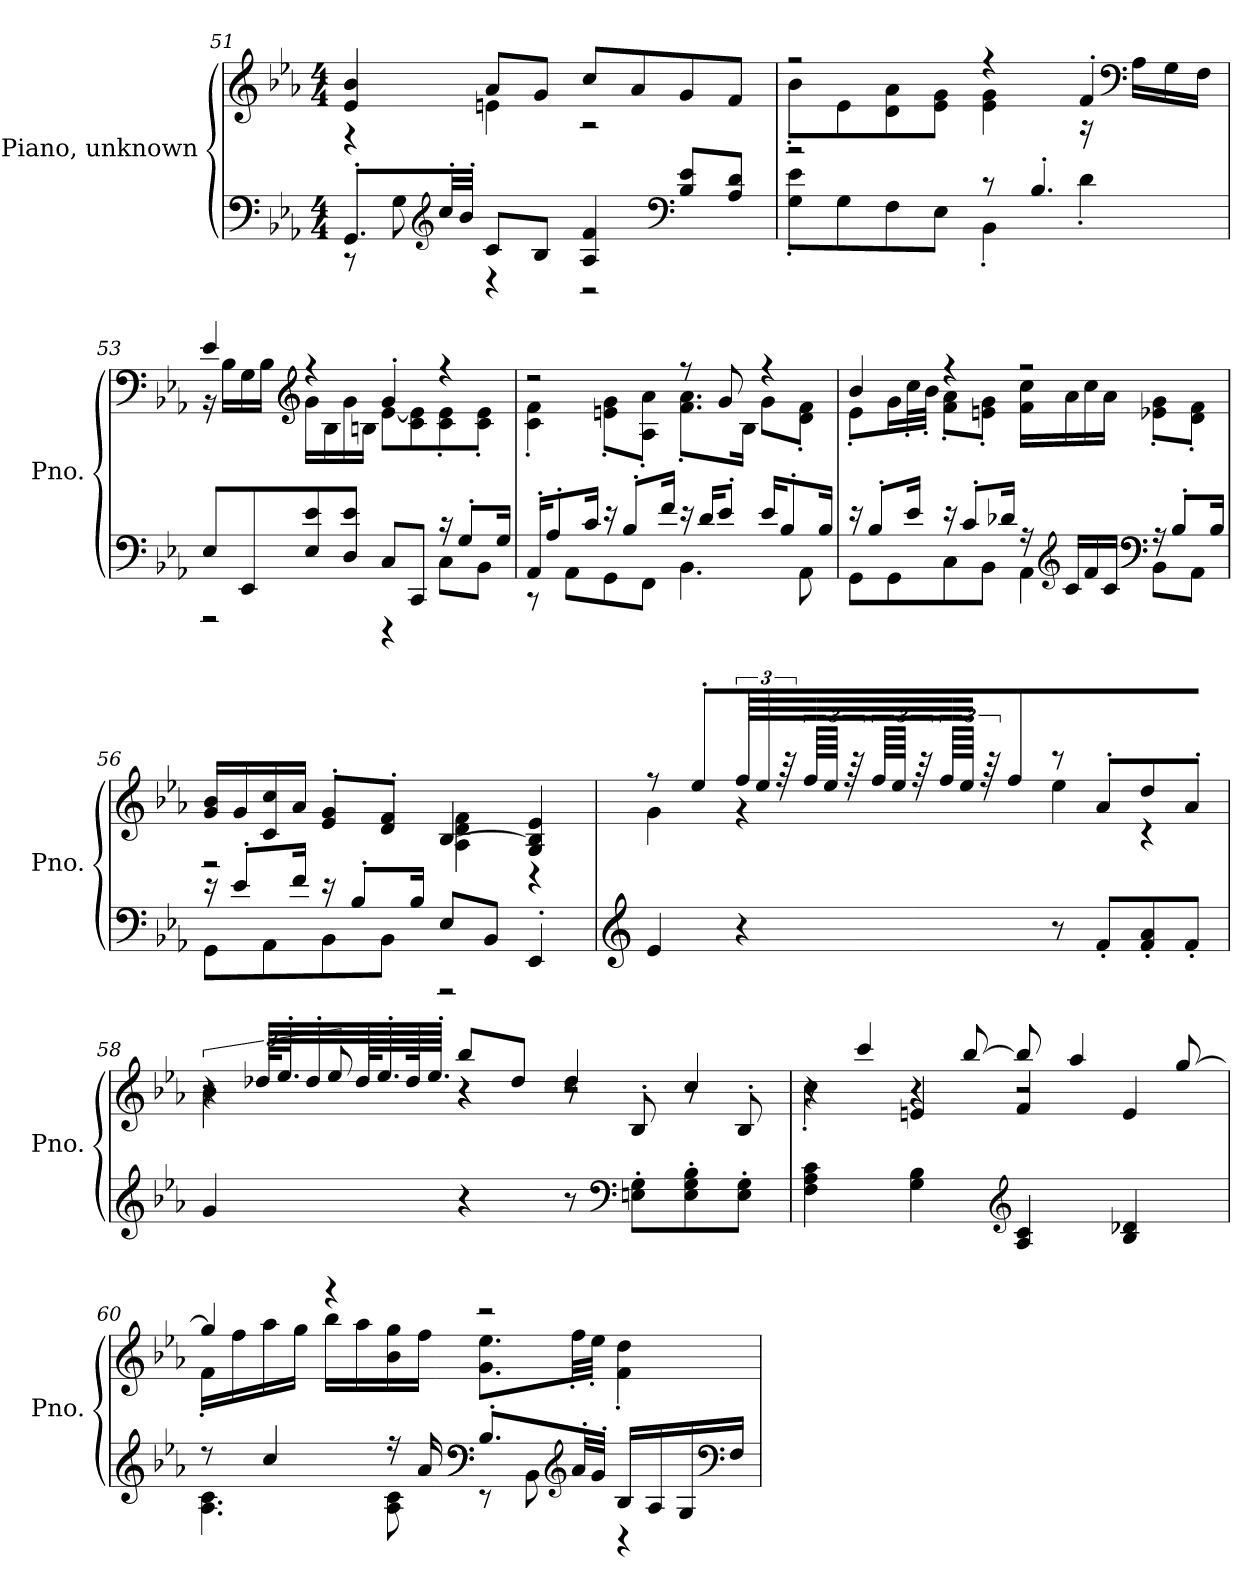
**kern	**kern
*part1	*part1
*staff2	*staff1
*I"Piano, unknown	*
*I'Pno.	*
!!LO:LB:g=z
*clefF4	*clefG2
*k[b-e-a-]	*k[b-e-a-]
*M4/4	*M4/4
=51	=51
*^	*^
8.GG'/L	8r	4e-/ 4b-/	4r
.	8G\	.	.
*clefG2	*	*	*
32cc'/LL	.	.	.
32b-'/JJJ	.	.	.
8c/L	4r	8a-/L	4en\
8B-/J	.	8g/J	.
4A-/ 4f/	2r	8cc/L	2r
.	.	8a-/	.
*clefF4	*	*	*
8B-/ 8e-/L	.	8g/	.
8A-/ 8d/J	.	8f/J	.
=52	=52	=52	=52
2r	8G\' 8e-\'L	2r	8b-'\L
.	8G\	.	8e-\
.	8F\	.	8d\ 8a-\
.	8E-\J	.	8e-\ 8g\J
8r	4BB-'\	4r	4e-\ 4g\
4.B-'/	.	.	.
.	4d'\	4f'/	16r
*	*	*clefF4	*
.	.	.	16A-\LL
.	.	.	16G\
.	.	.	16F\JJ
!!LO:LB:g=z	!!
=53	=53	=53	=53
8E-/L	2r	4e-/	16r
.	.	.	16B-\LL
8EE-/	.	.	16G\
.	.	.	16B-\JJ
*	*	*clefG2	*
8E-/ 8e-/	.	4r	16g\LL
.	.	.	16B-\
8D/ 8e-/J	.	.	16g\
.	.	.	16Bn\JJ
8C/L	4r	4g'/	[8e-\L
8CC/J	.	.	8c\ 8e-\]
16r	8C\L	4r	8c\' 8e-\'
8G'/L	.	.	.
.	8BB-\J	.	8c\' 8e-\'J
16G/Jk	.	.	.
=54	=54	=54	=54
16AA-'/KL	8r	2r	4c\' 4f\'
8A-'/	.	.	.
.	8AA-\L	.	.
16c/Jk	.	.	.
16r	8GG\	.	8en\' 8g\'L
8B-'/L	.	.	.
.	8FF\J	.	8A-\' 8a-\'J
16f/Jk	.	.	.
16r	4.BB-\	8r	8.f\' 8.a-\'L
16d/KL	.	.	.
8e-'/J	.	8g/	.
.	.	.	16B-\Jk
16e-/KL	.	4r	8g\L
8B-'/	.	.	.
.	8AA-\	.	8d\' 8f\'J
16B-/Jk	.	.	.
!!LO:LB:g=z	!!
=55	=55	=55	=55
16r	8GG\L	4b-/	8e-'\L
8B-'/L	.	.	.
.	8GG\	.	16g\L
16e-/Jk	.	.	32cc'\L
.	.	.	32b-'\JJJ
16r	8C\	4r	8f\' 8a-\'L
8c'/L	.	.	.
.	8BB-\J	.	8en\' 8g\'J
16d-X/Jk	.	.	.
16r	4AA-\	2r	16f\ 16cc\LL
*clefG2	*	*	*
16c/LL	.	.	16a-\
16f/	.	.	16cc\
16c/JJ	.	.	16a-\JJ
*clefF4	*	*	*
16r	8BB-\L	.	8e-X\' 8g\'L
8B-'/L	.	.	.
.	8AA-\J	.	8d\' 8f\'J
16B-/Jk	.	.	.
=56	=56	=56	=56
16r	8GG\L	16g/ 16b-/LL	2r
8e-'/L	.	16g/	.
.	8AA-\	16c/ 16cc/	.
16f/Jk	.	16a-/JJ	.
16r	8BB-\	8e-/' 8g/'L	.
8B-'/L	.	.	.
.	8BB-\J	8d/' 8f/'J	.
16B-/Jk	.	.	.
8E-/L	2r	[4B-/	4A-\ 4d\ 4f\
8BB-/J	.	.	.
4EE-'/	.	4G/ 4B-/] 4e-/	4r
*v	*v	*	*
!!LO:PB:g=z	!!
=57	=57	=57
*clefG2	*	*
4e-/	8r	4g\
.	8ee-'/L	.
4r	96ff/LLL	4r
.	96ee-/JJJJ	.
.	96r	.
.	96ff/LLLL	.
.	96ee-/JJJJ	.
.	96r	.
.	96ff/LLLL	.
.	96ee-/JJJJ	.
.	96r	.
.	96ff/LLLL	.
.	96ee-/JJJJ	.
.	96r	.
.	8ff/	.
8r	8r	4ee-\
8f'/L	8a-'/L	.
8f/' 8a-/'	8dd/	4r
8f'/J	8a-'/J	.
=58	=58	=58
*	*	*^
4g/	8r	4b-\	6r
.	128dd-X/KLLLL	.	.
.	64.ee-'/J	.	.
.	32dd-'/	.	.
.	.	.	12ee-'/
.	128dd-/KL	.	.
.	64.ee-'/	.	.
.	128dd-/K	.	.
.	64.ee-'/JJJJ	.	.
4r	4r	4r	8bb-/L
.	.	.	8dd-/J
8r	4dd-/	2r	8r
*clefF4	*	*	*
8En\' 8G\'L	.	.	8B-'/
8E\' 8G\' 8B-\'	4cc/	.	8r
8E\' 8G\'J	.	.	8B-'/
!!LO:LB:g=z	!!	!!
=59	=59	=59	=59
4F\ 4A-\ 4c\	8r	4cc'\	4r
.	4ccc/	.	.
4G\ 4B-\	.	4r	4en/
.	[8bb-/	.	.
*clefG2	*	*	*
4A-/ 4c/	8bb-/]	2r	4f/
.	4aa-/	.	.
4B-/ 4d-X/	.	.	4e/
.	[8gg/	.	.
*	*	*v	*v
=60	=60	=60
*^	*	*
8r	4.A-\ 4.c\	4gg/]	16f'\LL
.	.	.	16ff\
4cc/	.	.	16aa-\
.	.	.	16gg\JJ
.	.	4r	16bb-\LL
.	.	.	16aa-\
16r	8A-\ 8c\	.	16b-\ 16gg\
16a-/	.	.	16ff\JJ
*clefF4	*	*	*
8.B-'/L	8r	2r	8.g\ 8.ee-\L
.	8BB-\	.	.
*clefG2	*	*	*
32a-'/LL	.	.	32ff'\LL
32g'/JJJ	.	.	32ee-'\JJJ
16B-/LL	4r	.	4f\' 4dd\'
16A-/	.	.	.
16G/	.	.	.
*clefF4	*	*	*
16F/JJ	.	.	.
*v	*v	*	*
*	*v	*v
=	=
*-	*-
